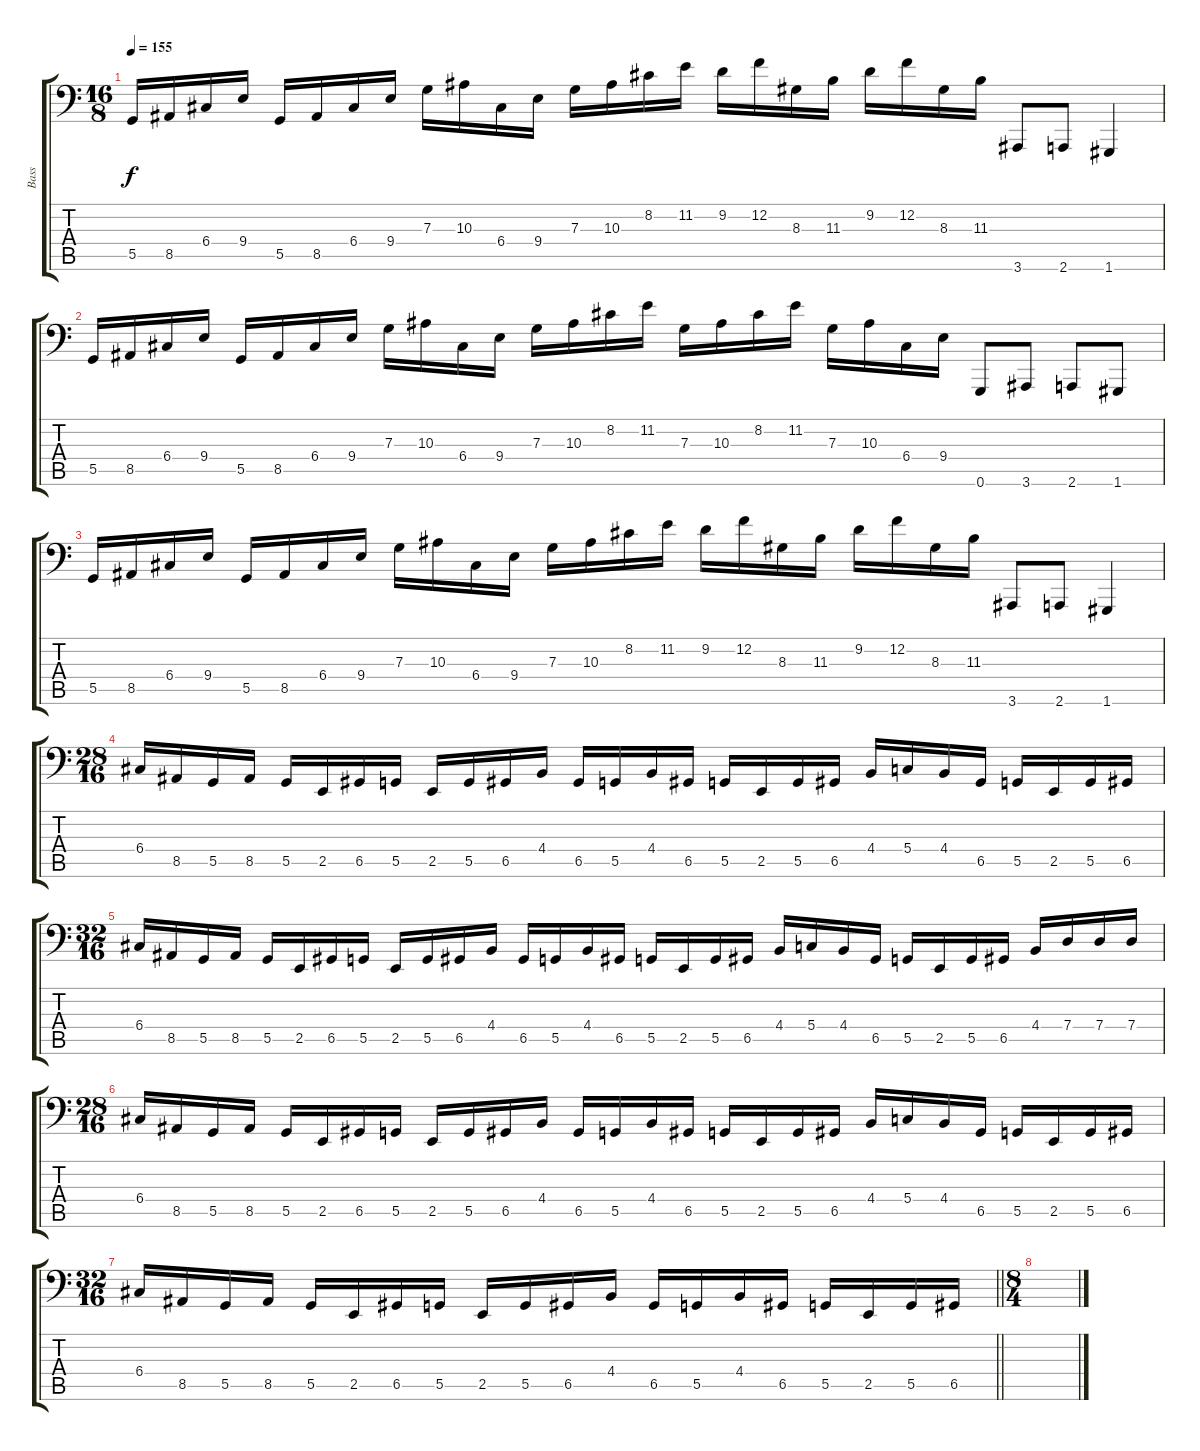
\track ("Bass" "Bass") {instrument electricbassfinger}
\staff {score tabs}
\tuning (A2 F2 C2 G1 D1 G0) {hide}
\ts (16 8)
\tempo 155
\clef f4
\ks c
5.5.16{dy f} 8.5.16 6.4.16 9.4.16 5.5.16 8.5.16 6.4.16 9.4.16 7.3.16 10.3.16 6.4.16 9.4.16 7.3.16 10.3.16 8.2.16 11.2.16 9.2.16 12.2.16 8.3.16 11.3.16 9.2.16 12.2.16 8.3.16 11.3.16 3.6.8 2.6.8 1.6.4 |
5.5.16 8.5.16 6.4.16 9.4.16 5.5.16 8.5.16 6.4.16 9.4.16 7.3.16 10.3.16 6.4.16 9.4.16 7.3.16 10.3.16 8.2.16 11.2.16 7.3.16 10.3.16 8.2.16 11.2.16 7.3.16 10.3.16 6.4.16 9.4.16 0.6.8 3.6.8 2.6.8 1.6.8 |
5.5.16 8.5.16 6.4.16 9.4.16 5.5.16 8.5.16 6.4.16 9.4.16 7.3.16 10.3.16 6.4.16 9.4.16 7.3.16 10.3.16 8.2.16 11.2.16 9.2.16 12.2.16 8.3.16 11.3.16 9.2.16 12.2.16 8.3.16 11.3.16 3.6.8 2.6.8 1.6.4 |
\ts (28 16)
6.4.16 8.5.16 5.5.16 8.5.16 5.5.16 2.5.16 6.5.16 5.5.16 2.5.16 5.5.16 6.5.16 4.4.16 6.5.16 5.5.16 4.4.16 6.5.16 5.5.16 2.5.16 5.5.16 6.5.16 4.4.16 5.4.16 4.4.16 6.5.16 5.5.16 2.5.16 5.5.16 6.5.16 |
\ts (32 16)
6.4.16 8.5.16 5.5.16 8.5.16 5.5.16 2.5.16 6.5.16 5.5.16 2.5.16 5.5.16 6.5.16 4.4.16 6.5.16 5.5.16 4.4.16 6.5.16 5.5.16 2.5.16 5.5.16 6.5.16 4.4.16 5.4.16 4.4.16 6.5.16 5.5.16 2.5.16 5.5.16 6.5.16 4.4.16 7.4.16 7.4.16 7.4.16 |
\ts (28 16)
6.4.16 8.5.16 5.5.16 8.5.16 5.5.16 2.5.16 6.5.16 5.5.16 2.5.16 5.5.16 6.5.16 4.4.16 6.5.16 5.5.16 4.4.16 6.5.16 5.5.16 2.5.16 5.5.16 6.5.16 4.4.16 5.4.16 4.4.16 6.5.16 5.5.16 2.5.16 5.5.16 6.5.16 |
\ts (32 16)
\barLineRight lightlight
6.4.16 8.5.16 5.5.16 8.5.16 5.5.16 2.5.16 6.5.16 5.5.16 2.5.16 5.5.16 6.5.16 4.4.16 6.5.16 5.5.16 4.4.16 6.5.16 5.5.16 2.5.16 5.5.16 6.5.16 |
\ts (8 4)
